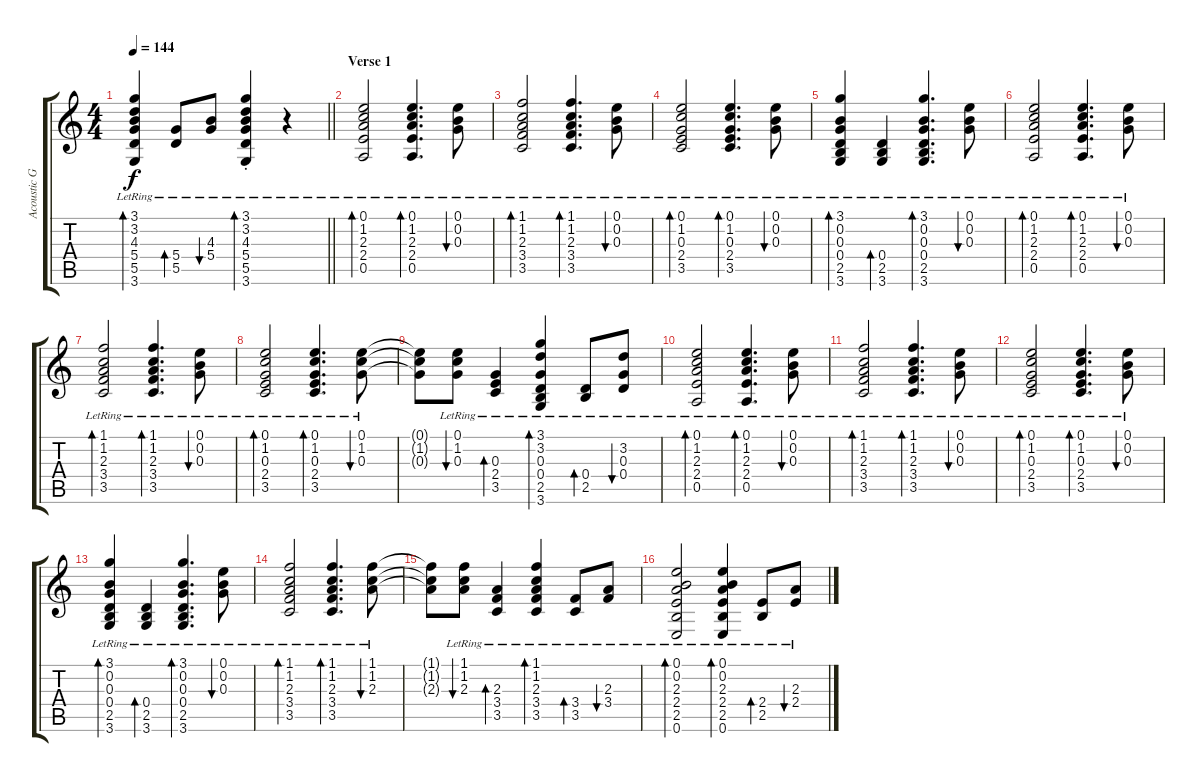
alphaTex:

\track ("Acoustic Guitar" "Acoustic G") {instrument acousticguitarsteel}
\staff {score tabs}
\tuning (E4 B3 G3 D3 A2 E2) {hide}
\ts (4 4)
\tempo 144
\clef g2
\barLineRight lightlight
\ks c
(3.1{lr} 3.2{lr} 4.3{lr} 5.4{lr} 5.5{lr} 3.6{lr}).4{bd 30 dy f} (5.4{lr} 5.5{lr}).8{bd 30} (4.3{lr} 5.4{lr}).8{bu 30} (3.1{st lr} 3.2{st lr} 4.3{st lr} 5.4{st lr} 5.5{st lr} 3.6{st lr}).4{bd 30} r.4 |
\section ("" "Verse 1")
(0.1{lr} 1.2{lr} 2.3{lr} 2.4{lr} 0.5{lr}).2{bd 240} (0.1{lr} 1.2{lr} 2.3{lr} 2.4{lr} 0.5{lr}).4{d bd 30} (0.1{lr} 0.2{lr} 0.3{lr}).8{bu 30} |
(1.1{lr} 1.2{lr} 2.3{lr} 3.4{lr} 3.5{lr}).2{bd 60} (1.1{lr} 1.2{lr} 2.3{lr} 3.4{lr} 3.5{lr}).4{d bd 30} (0.1{lr} 0.2{lr} 0.3{lr}).8{bu 30} |
(0.1{lr} 1.2{lr} 0.3{lr} 2.4{lr} 3.5{lr}).2{bd 60} (0.1{lr} 1.2{lr} 0.3{lr} 2.4{lr} 3.5{lr}).4{d bd 30} (0.1{lr} 0.2{lr} 0.3{lr}).8{bu 30} |
(3.1{lr} 0.2{lr} 0.3{lr} 0.4{lr} 2.5{lr} 3.6{lr}).4{bd 30} (0.4{lr} 2.5{lr} 3.6{lr}).4{bd 30} (3.1{lr} 0.2{lr} 0.3{lr} 0.4{lr} 2.5{lr} 3.6{lr}).4{d bd 30} (0.1{lr} 0.2{lr} 0.3{lr}).8{bu 30} |
(0.1{lr} 1.2{lr} 2.3{lr} 2.4{lr} 0.5{lr}).2{bd 30} (0.1{lr} 1.2{lr} 2.3{lr} 2.4{lr} 0.5{lr}).4{d bd 30} (0.1{lr} 0.2{lr} 0.3{lr}).8{bu 30} |
(1.1{lr} 1.2{lr} 2.3{lr} 3.4{lr} 3.5{lr}).2{bd 60} (1.1{lr} 1.2{lr} 2.3{lr} 3.4{lr} 3.5{lr}).4{d bd 30} (0.1{lr} 0.2{lr} 0.3{lr}).8{bu 30} |
(0.1{lr} 1.2{lr} 0.3{lr} 2.4{lr} 3.5{lr}).2{bd 60} (0.1{lr} 1.2{lr} 0.3{lr} 2.4{lr} 3.5{lr}).4{d bd 30} (0.1{lr} 1.2{lr} 0.3{lr}).8{bu 30} |
(0.1{t} 1.2{t} 0.3{t}).8 (0.1{lr} 1.2{lr} 0.3{lr}).8{bu 30} (0.3{lr} 2.4{lr} 3.5{lr}).4{bd 30} (3.1{lr} 3.2{lr} 0.3{lr} 0.4{lr} 2.5{lr} 3.6{lr}).4{bd 60} (0.4{lr} 2.5{lr}).8{bd 30} (3.2{lr} 0.3{lr} 0.4{lr}).8{bu 30} |
(0.1{lr} 1.2{lr} 2.3{lr} 2.4{lr} 0.5{lr}).2{bd 30} (0.1{lr} 1.2{lr} 2.3{lr} 2.4{lr} 0.5{lr}).4{d bd 30} (0.1{lr} 0.2{lr} 0.3{lr}).8{bu 30} |
(1.1{lr} 1.2{lr} 2.3{lr} 3.4{lr} 3.5{lr}).2{bd 60} (1.1{lr} 1.2{lr} 2.3{lr} 3.4{lr} 3.5{lr}).4{d bd 30} (0.1{lr} 0.2{lr} 0.3{lr}).8{bu 30} |
(0.1{lr} 1.2{lr} 0.3{lr} 2.4{lr} 3.5{lr}).2{bd 60} (0.1{lr} 1.2{lr} 0.3{lr} 2.4{lr} 3.5{lr}).4{d bd 30} (0.1{lr} 0.2{lr} 0.3{lr}).8{bu 30} |
(3.1{lr} 0.2{lr} 0.3{lr} 0.4{lr} 2.5{lr} 3.6{lr}).4{bd 30} (0.4{lr} 2.5{lr} 3.6{lr}).4{bd 30} (3.1{lr} 0.2{lr} 0.3{lr} 0.4{lr} 2.5{lr} 3.6{lr}).4{d bd 30} (0.1{lr} 0.2{lr} 0.3{lr}).8{bu 30} |
(1.1{lr} 1.2{lr} 2.3{lr} 3.4{lr} 3.5{lr}).2{bd 60} (1.1{lr} 1.2{lr} 2.3{lr} 3.4{lr} 3.5{lr}).4{d bd 30} (1.1{lr} 1.2{lr} 2.3{lr}).8{bu 30} |
(1.1{t} 1.2{t} 2.3{t}).8 (1.1{lr} 1.2{lr} 2.3{lr}).8{bu 30} (2.3{lr} 3.4{lr} 3.5{lr}).4{bd 30} (1.1{lr} 1.2{lr} 2.3{lr} 3.4{lr} 3.5{lr}).4{bd 30} (3.4{lr} 3.5{lr}).8{bd 30} (2.3{lr} 3.4{lr}).8{bu 30} |
(0.1{lr} 0.2{lr} 2.3{lr} 2.4{lr} 2.5{lr} 0.6{lr}).2{bd 60} (0.1{lr} 0.2{lr} 2.3{lr} 2.4{lr} 2.5{lr} 0.6{lr}).4{bd 30} (2.4{lr} 2.5{lr}).8{bd 30} (2.3{lr} 2.4{lr}).8{bu 30}
